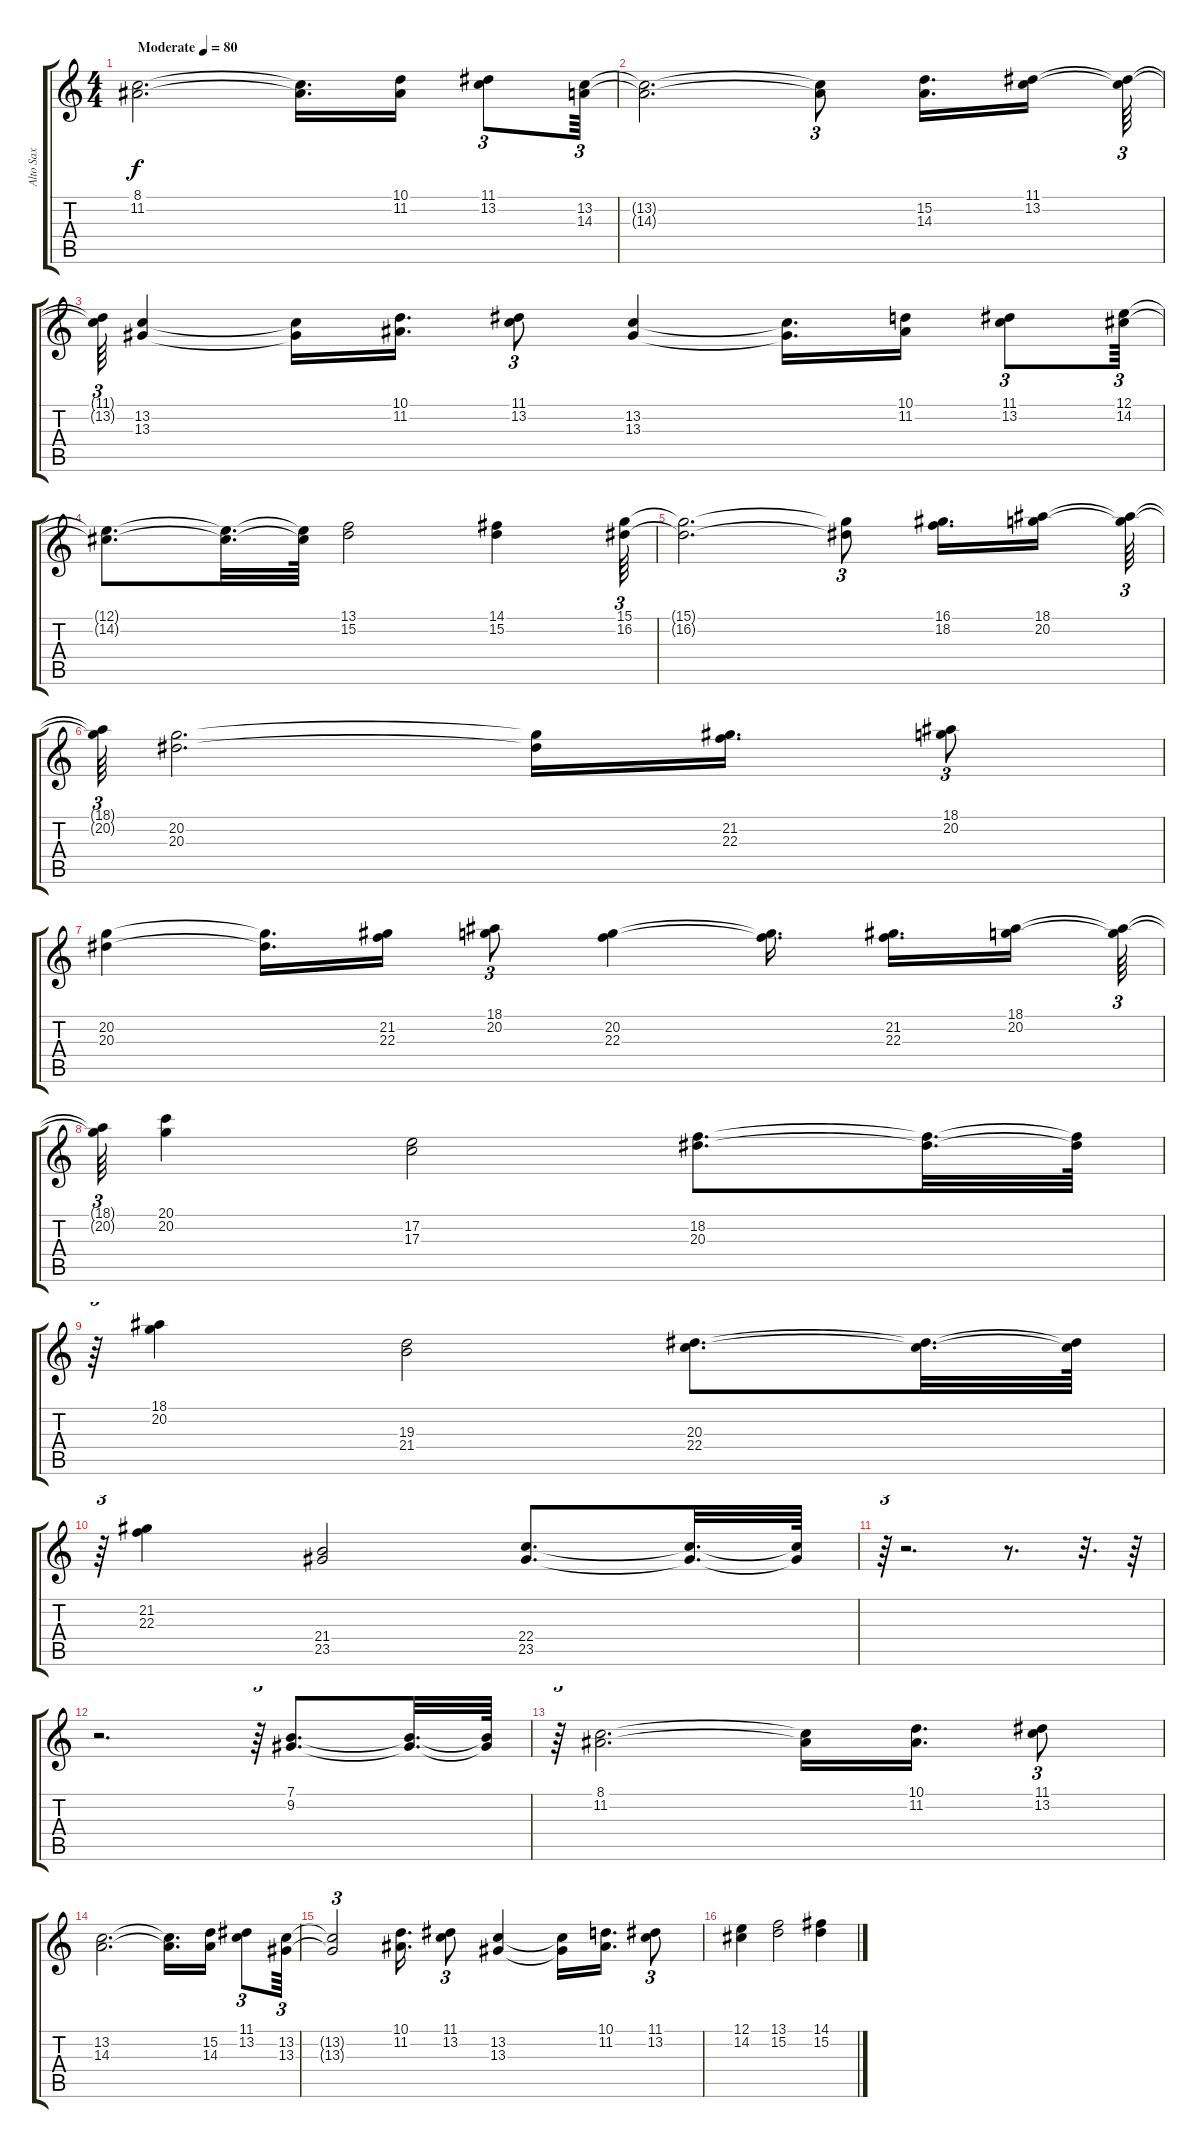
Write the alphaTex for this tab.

\track ("Alto Sax" "Alto Sax") {instrument clarinet}
\staff {score tabs}
\tuning (E4 B3 G3 D3 A2 E2) {hide}
\ts (4 4)
\tempo (80 "Moderate")
\clef g2
\ks c
(8.1 11.2).2{d dy f instrument clarinet} (8.1{t} 11.2{t}).16{d} (10.1 11.2).16 (11.1 13.2).8{tu (3 2)} (13.2 14.3).64{tu (3 2)} |
(13.2{t} 14.3{t}).2{d} (13.2{t} 14.3{t}).8{tu (3 2)} (15.2 14.3).16{d} (11.1 13.2).16{beam splitsecondary} (11.1{t} 13.2{t}).64{tu (3 2)} |
(11.1{t} 13.2{t}).64{tu (3 2)} (13.2 13.3).4 (13.2{t} 13.3{t}).16 (10.1 11.2).16{d} (11.1 13.2).8{tu (3 2)} (13.2 13.3).4 (13.2{t} 13.3{t}).16{d} (10.1 11.2).16 (11.1 13.2).8{tu (3 2)} (12.1 14.2).64{tu (3 2)} |
(12.1{t} 14.2{t}).8{d} (12.1{t} 14.2{t}).32{d} (12.1{t} 14.2{t}).64 (13.1 15.2).2 (14.1 15.2).4 (15.1 16.2).64{tu (3 2)} |
(15.1{t} 16.2{t}).2{d} (15.1{t} 16.2{t}).8{tu (3 2)} (16.1 18.2).16{d} (18.1 20.2).16{beam splitsecondary} (18.1{t} 20.2{t}).64{tu (3 2)} |
(18.1{t} 20.2{t}).64{tu (3 2)} (20.2 20.3).2{d} (20.2{t} 20.3{t}).16 (21.2 22.3).16{d} (18.1 20.2).8{tu (3 2)} |
(20.2 20.3).4 (20.2{t} 20.3{t}).16{d} (21.2 22.3).16 (18.1 20.2).8{tu (3 2)} (20.2 22.3).4 (20.2{t} 22.3{t}).16{d} (21.2 22.3).16{d} (18.1 20.2).16{beam splitsecondary} (18.1{t} 20.2{t}).64{tu (3 2)} |
(18.1{t} 20.2{t}).64{tu (3 2)} (20.1 20.2).4 (17.2 17.3).2 (18.2 20.3).8{d} (18.2{t} 20.3{t}).32{d} (18.2{t} 20.3{t}).64 |
r.64{tu (3 2)} (18.1 20.2).4 (19.3 21.4).2 (20.3 22.4).8{d} (20.3{t} 22.4{t}).32{d} (20.3{t} 22.4{t}).64 |
r.64{tu (3 2)} (21.2 22.3).4 (21.4 23.5).2 (22.4 23.5).8{d} (22.4{t} 23.5{t}).32{d} (22.4{t} 23.5{t}).64 |
r.64{tu (3 2)} r.2{d} r.8{d} r.32{d} r.64 |
r.2{d} r.64{tu (3 2)} (7.1 9.2).8{d} (7.1{t} 9.2{t}).32{d} (7.1{t} 9.2{t}).64 |
r.64{tu (3 2)} (8.1 11.2).2{d} (8.1{t} 11.2{t}).16 (10.1 11.2).16{d} (11.1 13.2).8{tu (3 2)} |
(13.2 14.3).2{d} (13.2{t} 14.3{t}).16{d} (15.2 14.3).16 (11.1 13.2).8{tu (3 2)} (13.2 13.3).64{tu (3 2)} |
(13.2{t} 13.3{t}).2{tu (3 2)} (10.1 11.2).16{d} (11.1 13.2).8{tu (3 2)} (13.2 13.3).4 (13.2{t} 13.3{t}).16 (10.1 11.2).16{d} (11.1 13.2).8{tu (3 2)} |
(12.1 14.2).4 (13.1 15.2).2 (14.1 15.2).4
